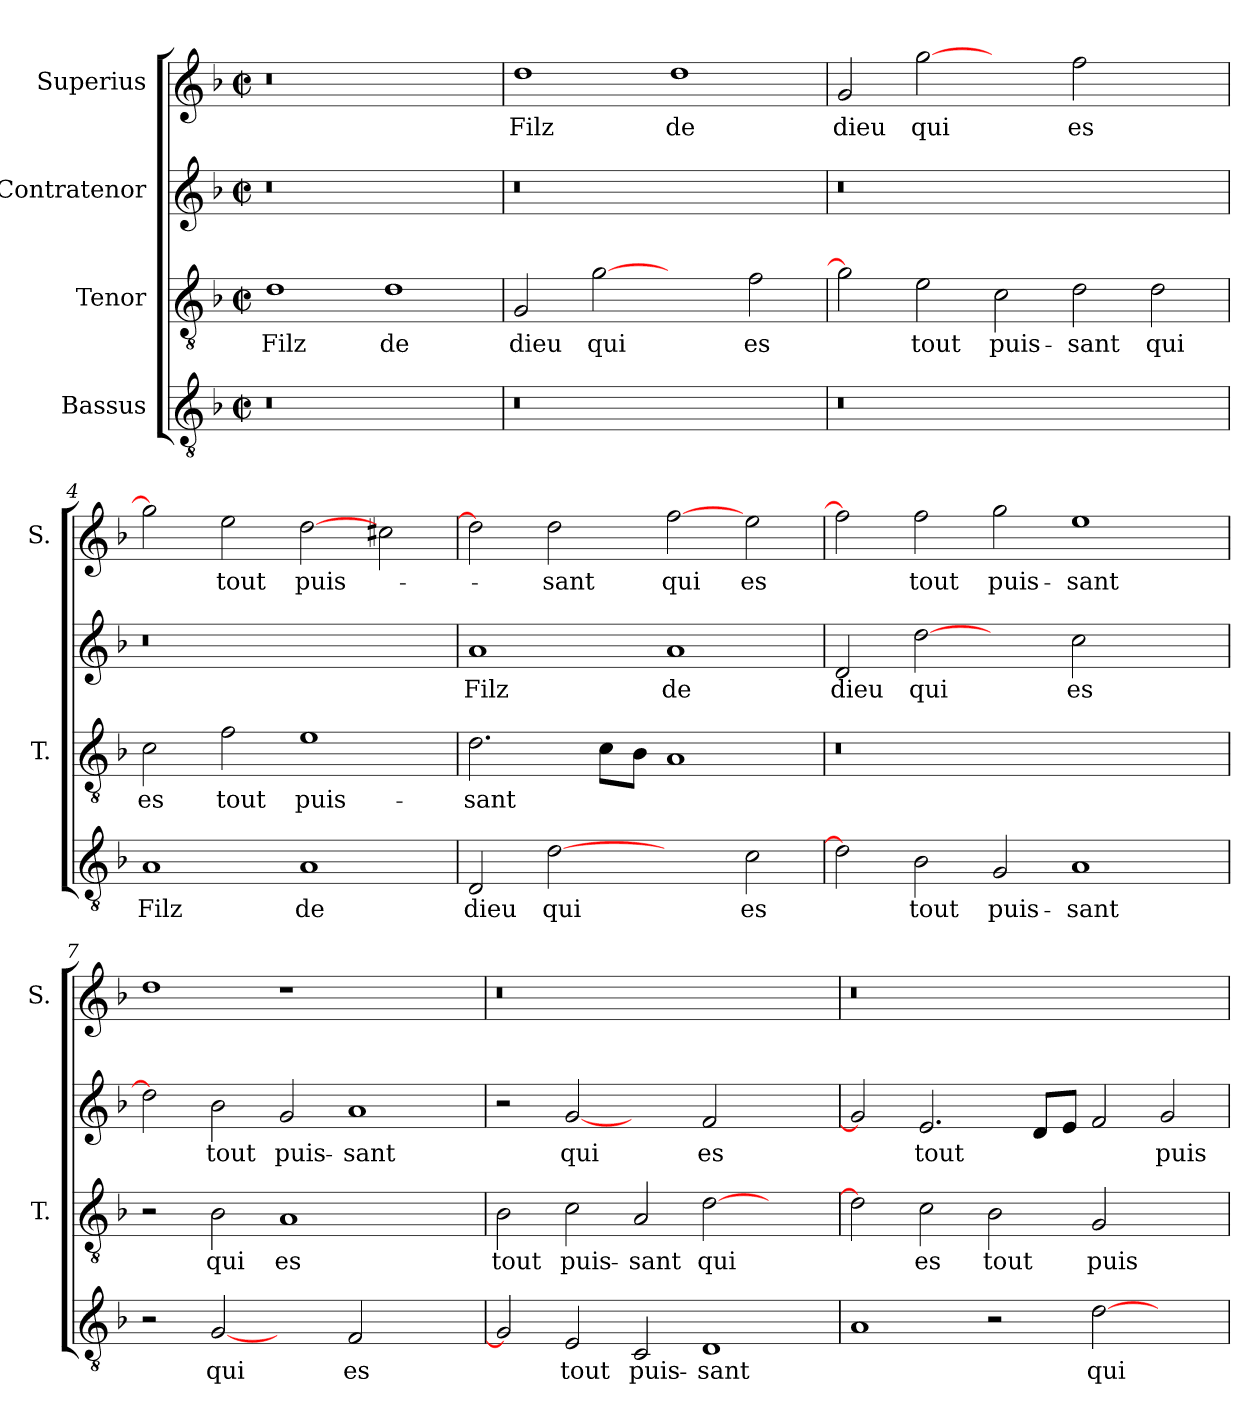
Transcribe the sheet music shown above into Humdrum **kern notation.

**kern	**text	**kern	**text	**kern	**text	**kern	**text
*part4	*part4	*part3	*part3	*part2	*part2	*part1	*part1
*staff4	*staff4	*staff3	*staff3	*staff2	*staff2	*staff1	*staff1
*I"Bassus	*	*I"Tenor	*	*I"Contratenor	*	*I"Superius	*
*	*	*I'T.	*	*	*	*I'S.	*
*clefGv2	*	*clefGv2	*	*clefG2	*	*clefG2	*
*k[b-]	*	*k[b-]	*	*k[b-]	*	*k[b-]	*
*F:	*	*F:	*	*F:	*	*F:	*
*M2/2	*	*M2/2	*	*M2/2	*	*M2/2	*
*met(c|)	*	*met(c|)	*	*met(c|)	*	*met(c|)	*
=1	=1	=1	=1	=1	=1	=1	=1
!LO:N:vis=0	!	!	!	!LO:N:vis=0	!	!LO:N:vis=0	!
1r	.	1d\	Filz	1r	.	1r	.
1ryy	.	1d\	de	1ryy	.	1ryy	.
=2	=2	=2	=2	=2	=2	=2	=2
!LO:N:vis=0	!	!	!	!LO:N:vis=0	!	!	!
1r	.	2G/	dieu	1r	.	1dd\	Filz
.	.	[2g\	qui	.	.	.	.
1ryy	.	2ryy	.	1ryy	.	1dd\	de
.	.	2f\	es	.	.	.	.
=3	=3	=3	=3	=3	=3	=3	=3
!LO:N:vis=0	!	!	!	!LO:N:vis=0	!	!	!
1r	.	2g\]	.	1r	.	2g/	dieu
.	.	2e\	tout	.	.	[2gg\	qui
1ryy	.	2c\	puis-	1ryy	.	2ryy	.
.	.	2d\	-sant	.	.	2ff\	es
2ryy	.	2d\	qui	2ryy	.	2ryy	.
=4	=4	=4	=4	=4	=4	=4	=4
!	!	!	!	!LO:N:vis=0	!	!	!
1A/	Filz	2c\	es	1r	.	2gg\]	.
.	.	2f\	tout	.	.	2ee\	tout
1A/	de	1e\	puis-	1ryy	.	[2dd\	puis-
.	.	.	.	.	.	2cc#X\	.
=5	=5	=5	=5	=5	=5	=5	=5
2D/	dieu	2.d\	-sant	1a/	Filz	2dd\]	.
[2d\	qui	.	.	.	.	2dd\	-sant
.	.	8c\L	.	.	.	.	.
.	.	8B-\J	.	.	.	.	.
2ryy	.	1A/	.	1a/	de	[2ff\	qui
2c\	es	.	.	.	.	2ee\	es
=6	=6	=6	=6	=6	=6	=6	=6
!	!	!LO:N:vis=0	!	!	!	!	!
2d\]	.	1r	.	2d/	dieu	2ff\]	.
2B-\	tout	.	.	[2dd\	qui	2ff\	tout
2G/	puis-	1ryy	.	2ryy	.	2gg\	puis-
1A/	-sant	.	.	2cc\	es	1ee\	-sant
.	.	2ryy	.	2ryy	.	.	.
!!LO:LB:g=z
=7	=7	=7	=7	=7	=7	=7	=7
2r	.	2r	.	2dd\]	.	1dd\	.
[2G/	qui	2B-\	qui	2b-\	tout	.	.
2ryy	.	1A/	es	2g/	puis-	1r	.
2F/	es	.	.	1a/	-sant	.	.
2ryy	.	2ryy	.	.	.	2ryy	.
=8	=8	=8	=8	=8	=8	=8	=8
!	!	!	!	!	!	!LO:N:vis=0	!
2G/]	.	2B-\	tout	2r	.	1r	.
2E/	tout	2c\	puis-	[2g/	qui	.	.
2C/	puis-	2A/	-sant	2ryy	.	1ryy	.
1D/	-sant	[2d\	qui	2f/	es	.	.
.	.	2ryy	.	2ryy	.	2ryy	.
=9	=9	=9	=9	=9	=9	=9	=9
!	!	!	!	!	!	!LO:N:vis=0	!
1A/	.	2d\]	.	2g/]	.	1r	.
.	.	2c\	es	2.e/	tout	.	.
2r	.	2B-\	tout	.	.	1ryy	.
.	.	.	.	8d/L	.	.	.
.	.	.	.	8e/J	.	.	.
[2d\	qui	2G/	puis-	2f/	.	.	.
2ryy	.	2ryy	.	2g/	puis-	2ryy	.
=	=	=	=	=	=	=	=
*-	*-	*-	*-	*-	*-	*-	*-
